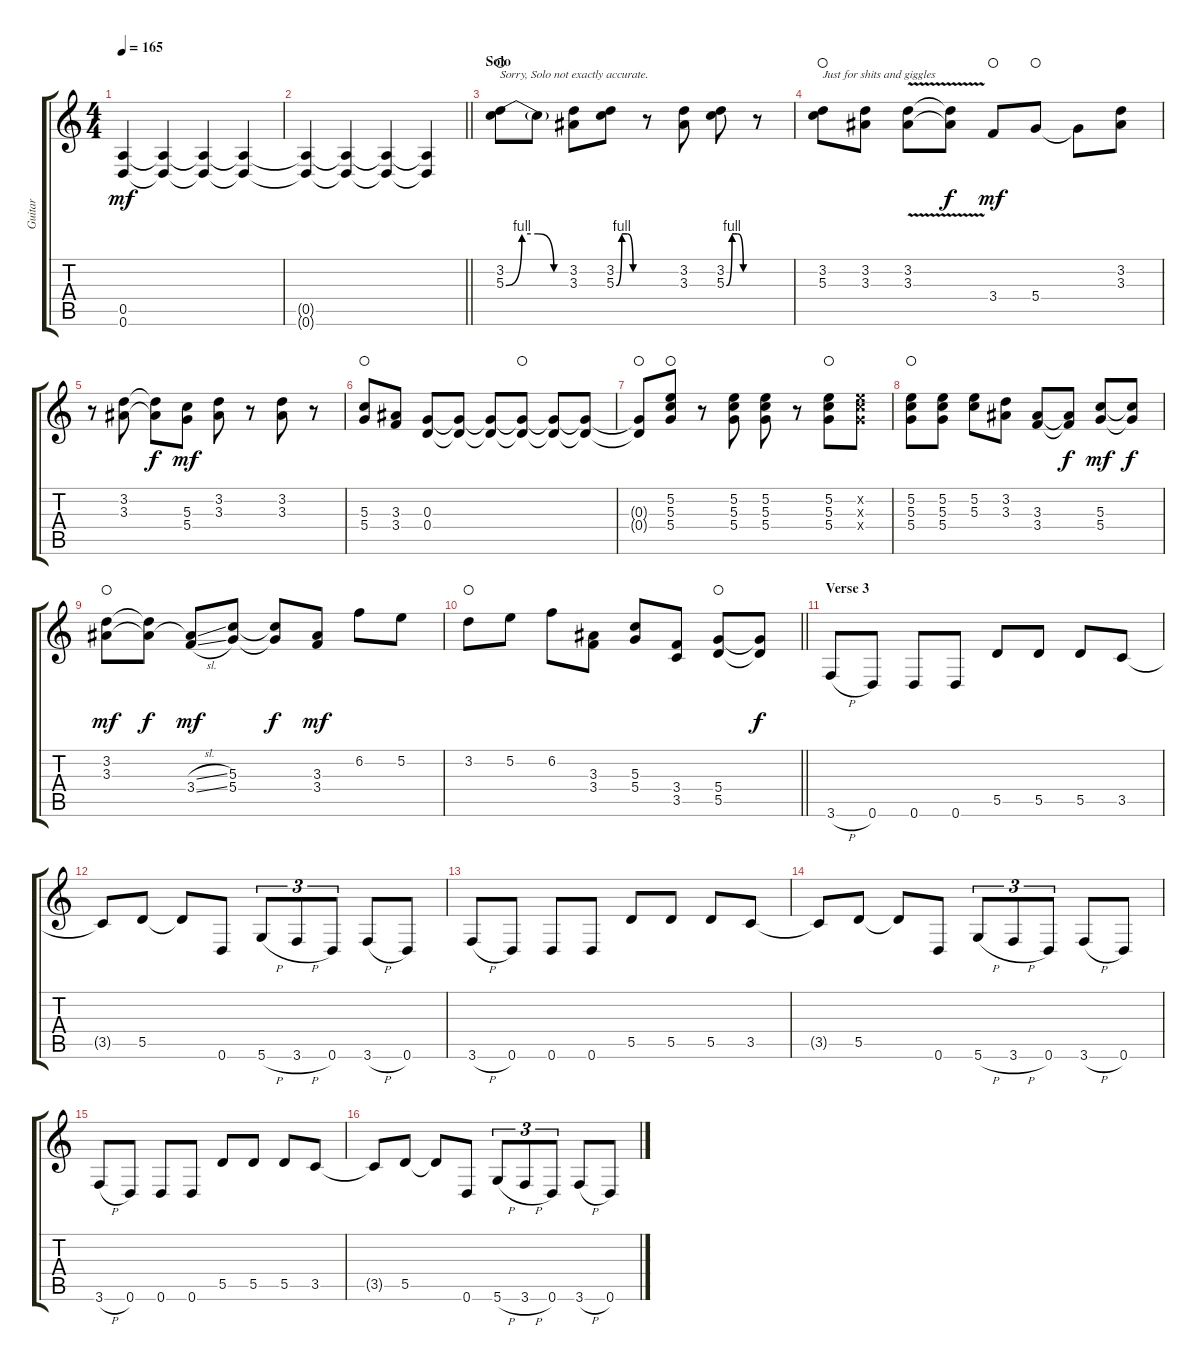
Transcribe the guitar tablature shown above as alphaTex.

\track ("Guitar" "Guitar") {instrument overdrivenguitar}
\staff {score tabs}
\tuning (E4 B3 G3 D3 A2 D2) {hide}
\ts (4 4)
\tempo 165
\clef g2
\ks c
(0.5{t} 0.6{t}).4{dy mf} (0.5{t} 0.6{t}).4 (0.5{t} 0.6{t}).4 (0.5{t} 0.6{t}).4 |
\barLineRight lightlight
(0.5{t} 0.6{t}).4 (0.5{t} 0.6{t}).4 (0.5{t} 0.6{t}).4 (0.5{t} 0.6{t}).4 |
\section ("" "Solo")
(3.2 5.3{be (custom 0 0 15 4 30 4 45 0 60 0)}).8{txt "Sorry, Solo not exactly accurate." waho} 5.3{t}.8 (3.2 3.3).8 (3.2 5.3{be (custom 0 0 15 4 30 4 45 0 60 0)}).8 r.8 (3.2 3.3).8 (3.2 5.3{be (custom 0 0 15 4 30 4 45 0 60 0)}).8 r.8 |
(3.2 5.3).8{txt "Just for shits and giggles" waho} (3.2 3.3).8 (3.2{v} 3.3{v}).8 (3.2{t} 3.3{t}).8{dy f} 3.4.8{dy mf waho} 5.4.8{waho} 5.4{t}.8 (3.2 3.3).8 |
r.8 (3.2 3.3).8 (3.2{t} 3.3{t}).8{dy f} (5.3 5.4).8{dy mf} (3.2 3.3).8 r.8 (3.2 3.3).8 r.8 |
(5.3 5.4).8{waho} (3.3 3.4).8 (0.3 0.4).8 (0.3{t} 0.4{t}).8 (0.3{t} 0.4{t}).8 (0.3{t} 0.4{t}).8{waho} (0.3{t} 0.4{t}).8 (0.3{t} 0.4{t}).8 |
(0.3{t} 0.4{t}).8{waho} (5.2 5.3 5.4).8{waho} r.8 (5.2 5.3 5.4).8 (5.2 5.3 5.4).8 r.8 (5.2 5.3 5.4).8{waho} (5.2{x} 5.3{x} 5.4{x}).8 |
(5.2 5.3 5.4).8{waho} (5.2 5.3 5.4).8 (5.2 5.3).8 (3.2 3.3).8 (3.3 3.4).8 (3.3{t} 3.4{t}).8{dy f} (5.3 5.4).8{dy mf} (5.3{t} 5.4{t}).8{dy f} |
(3.2 3.3).8{dy mf waho} (3.2{t} 3.3{t}).8{dy f} (3.3{sl t} 3.4{sl}).8{dy mf} (5.3 5.4).8 (5.3{t} 5.4{t}).8{dy f} (3.3 3.4).8{dy mf} 6.2.8 5.2.8 |
\barLineRight lightlight
3.2.8{waho} 5.2.8 6.2.8 (3.3 3.4).8 (5.3 5.4).8 (3.4 3.5).8 (5.4 5.5).8{waho} (5.4{t} 5.5{t}).8{dy f} |
\section ("" "Verse 3")
3.6{h}.8 0.6.8 0.6.8 0.6.8 5.5.8 5.5.8 5.5.8 3.5.8 |
3.5{t}.8 5.5.8 5.5{t}.8 0.6.8 5.6{h}.8{tu (3 2)} 3.6{h}.8{tu (3 2)} 0.6.8{tu (3 2)} 3.6{h}.8 0.6.8 |
3.6{h}.8 0.6.8 0.6.8 0.6.8 5.5.8 5.5.8 5.5.8 3.5.8 |
3.5{t}.8 5.5.8 5.5{t}.8 0.6.8 5.6{h}.8{tu (3 2)} 3.6{h}.8{tu (3 2)} 0.6.8{tu (3 2)} 3.6{h}.8 0.6.8 |
3.6{h}.8 0.6.8 0.6.8 0.6.8 5.5.8 5.5.8 5.5.8 3.5.8 |
3.5{t}.8 5.5.8 5.5{t}.8 0.6.8 5.6{h}.8{tu (3 2)} 3.6{h}.8{tu (3 2)} 0.6.8{tu (3 2)} 3.6{h}.8 0.6.8
